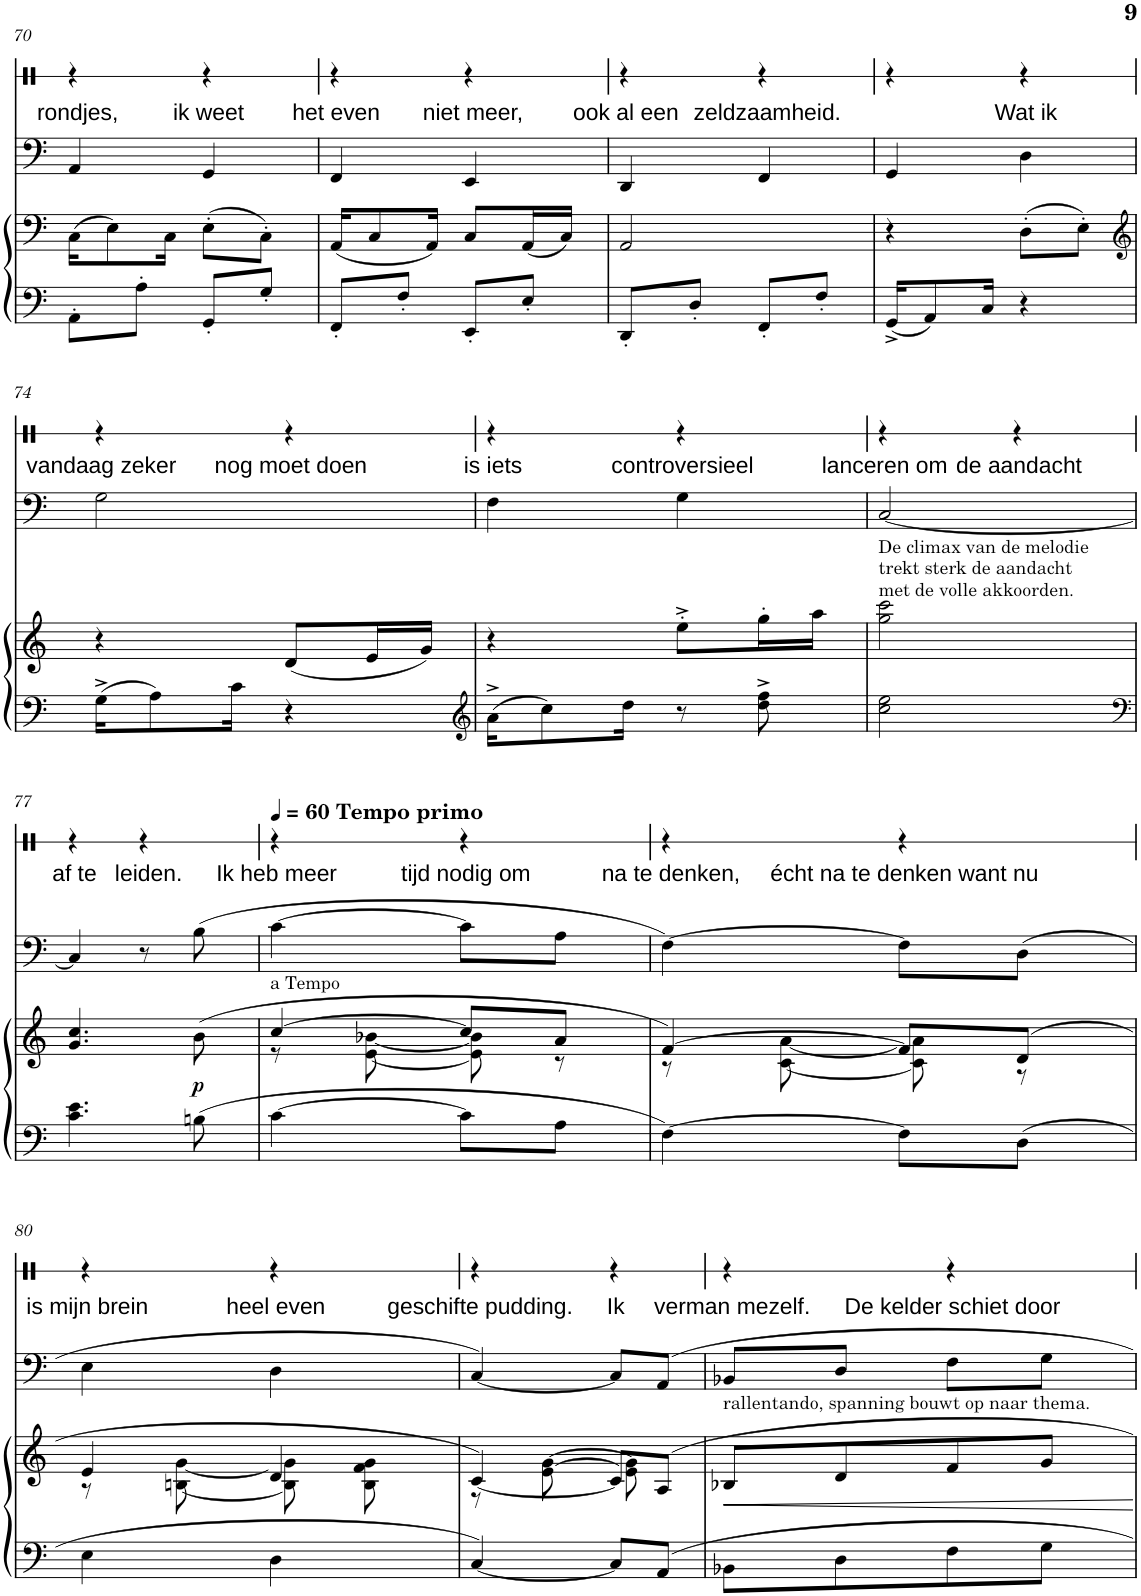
**kern	**kern	**dynam	**kern	**kern	**text
*part3	*part3	*part3	*part2	*part1	*part1
*staff4	*staff3	*staff3/4	*staff2	*staff1	*staff1
*I"Piano	*	*	*I"Cello	*I"Verteller	*
*I'Pno	*	*	*	*	*
!!LO:PB:g=z
*clefF4	*clefF4	*	*clefF4	*clefX	*
*k[]	*k[]	*	*k[]	*k[]	*
*M2/4	*M2/4	*	*M2/4	*M2/4	*
=70	=70	=70	=70	=70	=70
!	!	!	!	!	!LO:LY:b
8AA'\L	(16C\KL	.	4AA/	4r	rondjes,
.	8E\)	.	.	.	.
8A'\J	.	.	.	.	.
.	16C\Jk	.	.	.	.
!	!	!	!	!	!LO:LY:b
8GG'/L	(8E'\L	.	4GG/	4r	ik weet
8G'/J	8C'\J)	.	.	.	.
=71	=71	=71	=71	=71	=71
!	!	!	!	!	!LO:LY:b
8FF'/L	(16AA/KL	.	4FF/	4r	het even
.	8C/	.	.	.	.
8F'/J	.	.	.	.	.
.	16AA/Jk)	.	.	.	.
!	!	!	!	!	!LO:LY:b
8EE'/L	8C/L	.	4EE/	4r	niet meer,
8E'/J	(16AA/L	.	.	.	.
.	16C/JJ)	.	.	.	.
=72	=72	=72	=72	=72	=72
!	!	!	!	!	!LO:LY:b
8DD'/L	2AA/	.	4DD/	4r	ook al een
8D'/J	.	.	.	.	.
!	!	!	!	!	!LO:LY:b
8FF'/L	.	.	4FF/	4r	zeldzaamheid.
8F'/J	.	.	.	.	.
=73	=73	=73	=73	=73	=73
16GG^/KL	4r	.	4GG/	4r	.
8AA/	.	.	.	.	.
16C/Jk	.	.	.	.	.
!	!	!	!	!	!LO:LY:b
4r	(8D'\L	.	4D\	4r	Wat ik
.	8E'\J)	.	.	.	.
!!LO:LB:g=z
=74	=74	=74	=74	=74	=74
*	*clefG2	*	*	*	*
!	!	!	!	!	!LO:LY:b
16G^\KL	4r	.	2G\	4r	vandaag zeker
8A\	.	.	.	.	.
16c\Jk	.	.	.	.	.
!	!	!	!	!	!LO:LY:b
4r	(8d/L	.	.	4r	nog moet doen
.	16e/L	.	.	.	.
.	16g/JJ)	.	.	.	.
=75	=75	=75	=75	=75	=75
*clefG2	*	*	*	*	*
!	!	!	!	!	!LO:LY:b
16a^\KL	4r	.	4F\	4r	is iets
8cc\	.	.	.	.	.
16dd\Jk	.	.	.	.	.
!	!	!	!	!	!LO:LY:b
8r	8ee'^\L	.	4G\	4r	controversieel
8dd\^ 8ff\^	16gg'\L	.	.	.	.
.	16aa\JJ	.	.	.	.
=76	=76	=76	=76	=76	=76
!	!LO:TX:a:t=De climax van de melodie	!	!	!	!
!	!LO:TX:a:t=trekt sterk de aandacht	!	!	!	!
!	!LO:TX:a:t=met de volle akkoorden.	!	!	!	!
!	!	!	!	!	!LO:LY:b
2cc\ 2ee\	2gg\ 2ccc\	.	[2C/	4r	lanceren om
!	!	!	!	!	!LO:LY:b
.	.	.	.	4r	de aandacht
!!LO:LB:g=z
=77	=77	=77	=77	=77	=77
*clefF4	*	*	*	*	*
!	!	!	!	!	!LO:LY:b
4.c\ 4.e\	4.g/ 4.cc/	.	4C/]	4r	af te
!	!	!	!	!	!LO:LY:b
.	.	.	8r	4r	leiden.
!	!	!LO:DY:b	!	!	!
8Bn\	(8b\	p	(8B\	.	.
=78	=78	=78	=78	=78	=78
*	*	*	*	*MM60	*
*	*^	*	*	*	*
!	!	!	!	!	!LO:TX:a:B:t=Tempo primo	!
!	!LO:TX:a:t=a Tempo	!	!	!	!	!
!	!	!	!	!	!	!LO:LY:b
[4c\	[4cc/	8r	.	[4c\	4r	Ik heb meer
.	.	[8e\ [8b-X\	.	.	.	.
!	!	!	!	!	!	!LO:LY:b
8c\L]	8cc/L]	8e\] 8b-\]	.	8c\L]	4r	tijd nodig om
8A\J	8a/J	8r	.	8A\J	.	.
=79	=79	=79	=79	=79	=79	=79
!	!	!	!	!	!	!LO:LY:b
[4F\	[4f/)	8r	.	[4F\)	4r	na te denken,
.	.	[8c\ [8a\	.	.	.	.
!	!	!	!	!	!	!LO:LY:b
8F\L]	8f/L]	8c\] 8a\]	.	8F\L]	4r	écht na te denken want nu
8D\J	(8d/J	8r	.	(8D\J	.	.
!!LO:LB:g=z
=80	=80	=80	=80	=80	=80	=80
!	!	!	!	!	!	!LO:LY:b
4E\	4e/	8r	.	4E\	4r	is mijn brein
.	.	[8Bn\ [8g\	.	.	.	.
!	!	!	!	!	!	!LO:LY:b
4D\	4d/	8B\] 8g\]	.	4D\	4r	heel even
.	.	8B\ 8f\ 8g\	.	.	.	.
=81	=81	=81	=81	=81	=81	=81
!	!	!	!	!	!	!LO:LY:b
[4C/	[<4c/)	8r	.	[4C/)	4r	geschifte pudding.
.	.	[>8e\ [>8g\	.	.	.	.
!	!	!	!	!	!	!LO:LY:b
8C/L]	8c/L]	8e\] 8g\]	.	8C/L]	4r	Ik
8AA/J	8A/J	8ryy	.	8AA/J	.	.
=82	=82	=82	=82	=82	=82	=82
!	!LO:TX:a:t=rallentando, spanning bouwt op naar thema.	!	!	!	!	!
!	!	!	!	!	!	!LO:LY:b
*	*v	*v	*	*	*	*
8BB-X\L	8B-X/L	.	8BB-X/L	4r	verman mezelf.
8D\	8d/	.	8D/J	.	.
!	!	!	!	!	!LO:LY:b
8F\	8f/	.	8F\L	4r	De kelder schiet door
8G\J	8g/J	.	8G\J	.	.
=	=	=	=	=	=
*-	*-	*-	*-	*-	*-
